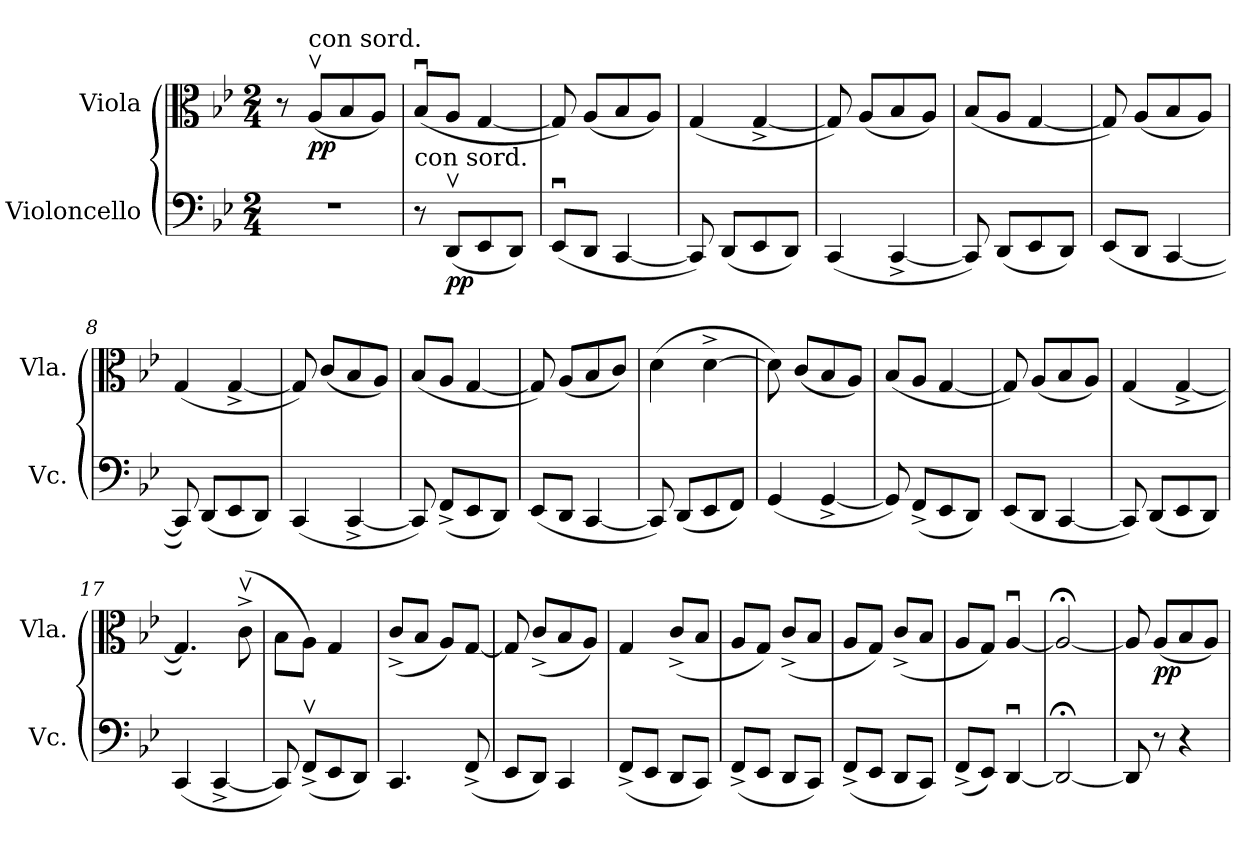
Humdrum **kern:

**kern	**dynam	**kern	**dynam
*part2	*part2	*part1	*part1
*staff2	*staff2	*staff1	*staff1
*I"Violoncello	*	*I"Viola	*
*I'Vc.	*	*I'Vla.	*
*clefF4	*	*clefC3	*
*k[b-e-]	*	*k[b-e-]	*
*M2/4	*	*M2/4	*
*MM184	*	*MM184	*
=1	=1	=1	=1
2r	.	8r	.
!	!	!LO:TX:a:t=con sord.	!
!	!	!	!LO:DY:b
.	.	(8Av/L	pp
.	.	8B-/	.
.	.	8A/J)	.
=2	=2	=2	=2
!LO:TX:a:t=con sord.	!	!	!
8r	.	(8B-u/L	.
!	!LO:DY:b	!	!
(8DDv/L	pp	8A/J	.
8EE-/	.	[4G/	.
8DD/J)	.	.	.
=3	=3	=3	=3
(8EE-u/L	.	8G/])	.
8DD/J	.	(8A/L	.
[4CC/	.	8B-/	.
.	.	8A/J)	.
=4	=4	=4	=4
8CC/])	.	(4G/	.
(8DD/L	.	.	.
8EE-/	.	[4G^/	.
8DD/J)	.	.	.
=5	=5	=5	=5
(4CC/	.	8G/])	.
.	.	(8A/L	.
[4CC^/	.	8B-/	.
.	.	8A/J)	.
=6	=6	=6	=6
8CC/])	.	(8B-/L	.
(8DD/L	.	8A/J	.
8EE-/	.	[4G/	.
8DD/J)	.	.	.
=7	=7	=7	=7
(8EE-/L	.	8G/])	.
8DD/J	.	(8A/L	.
[4CC/	.	8B-/	.
.	.	8A/J)	.
=8	=8	=8	=8
8CC/])	.	(4G/	.
(8DD/L	.	.	.
8EE-/	.	[4G^/	.
8DD/J)	.	.	.
!!LO:LB:g=z
=9	=9	=9	=9
(4CC/	.	8G/])	.
.	.	(8c/L	.
[4CC^/	.	8B-/	.
.	.	8A/J)	.
=10	=10	=10	=10
8CC/])	.	(8B-/L	.
(8FF^/L	.	8A/J	.
8EE-/	.	[4G/	.
8DD/J)	.	.	.
=11	=11	=11	=11
(8EE-/L	.	8G/])	.
8DD/J	.	(8A/L	.
[4CC/	.	8B-/	.
.	.	8c/J)	.
=12	=12	=12	=12
8CC/])	.	(4d\	.
(8DD/L	.	.	.
8EE-/	.	[4d^\	.
8FF/J)	.	.	.
=13	=13	=13	=13
(4GG/	.	8d\])	.
.	.	(8c/L	.
[4GG^/	.	8B-/	.
.	.	8A/J)	.
=14	=14	=14	=14
8GG/])	.	(8B-/L	.
(8FF^/L	.	8A/J	.
8EE-/	.	[4G/	.
8DD/J)	.	.	.
=15	=15	=15	=15
(8EE-/L	.	8G/])	.
8DD/J	.	(8A/L	.
[4CC/	.	8B-/	.
.	.	8A/J)	.
=16	=16	=16	=16
8CC/])	.	(4G/	.
(8DD/L	.	.	.
8EE-/	.	[4G^/	.
8DD/J)	.	.	.
=17	=17	=17	=17
(4CC/	.	4.G/])	.
[4CC^/	.	.	.
.	.	(8cv^\	.
!!LO:LB:g=z
=18	=18	=18	=18
8CC/])	.	8B-\L	.
(8FFv^/L	.	8A\J)	.
8EE-/	.	4G/	.
8DD/J)	.	.	.
=19	=19	=19	=19
4.CC/	.	(8c^/L	.
.	.	8B-/J	.
.	.	8A/L)	.
(8FF^/	.	[8G/J	.
=20	=20	=20	=20
8EE-/L	.	8G/]	.
8DD/J)	.	(8c^/L	.
4CC/	.	8B-/	.
.	.	8A/J)	.
=21	=21	=21	=21
(8FF^/L	.	4G/	.
8EE-/J	.	.	.
8DD/L	.	(8c^/L	.
8CC/J)	.	8B-/J	.
=22	=22	=22	=22
(8FF^/L	.	8A/L	.
8EE-/J	.	8G/J)	.
8DD/L	.	(8c^/L	.
8CC/J)	.	8B-/J	.
=23	=23	=23	=23
(8FF^/L	.	8A/L	.
8EE-/J	.	8G/J)	.
8DD/L	.	(8c^/L	.
8CC/J)	.	8B-/J	.
=24	=24	=24	=24
(8FF^/L	.	8A/L	.
8EE-/J)	.	8G/J)	.
!	!LO:DY:b	!	!LO:DY:b
[4DDu/	other-dynamics	[4Au/	other-dynamics
=25	=25	=25	=25
2DD;</_	.	2A;</_	.
=26	=26	=26	=26
8DD/]	.	8A/]	.
!	!	!	!LO:DY:b
8r	.	(8A/L	pp
4r	.	8B-/	.
.	.	8A/J)	.
=	=	=	=
*-	*-	*-	*-
